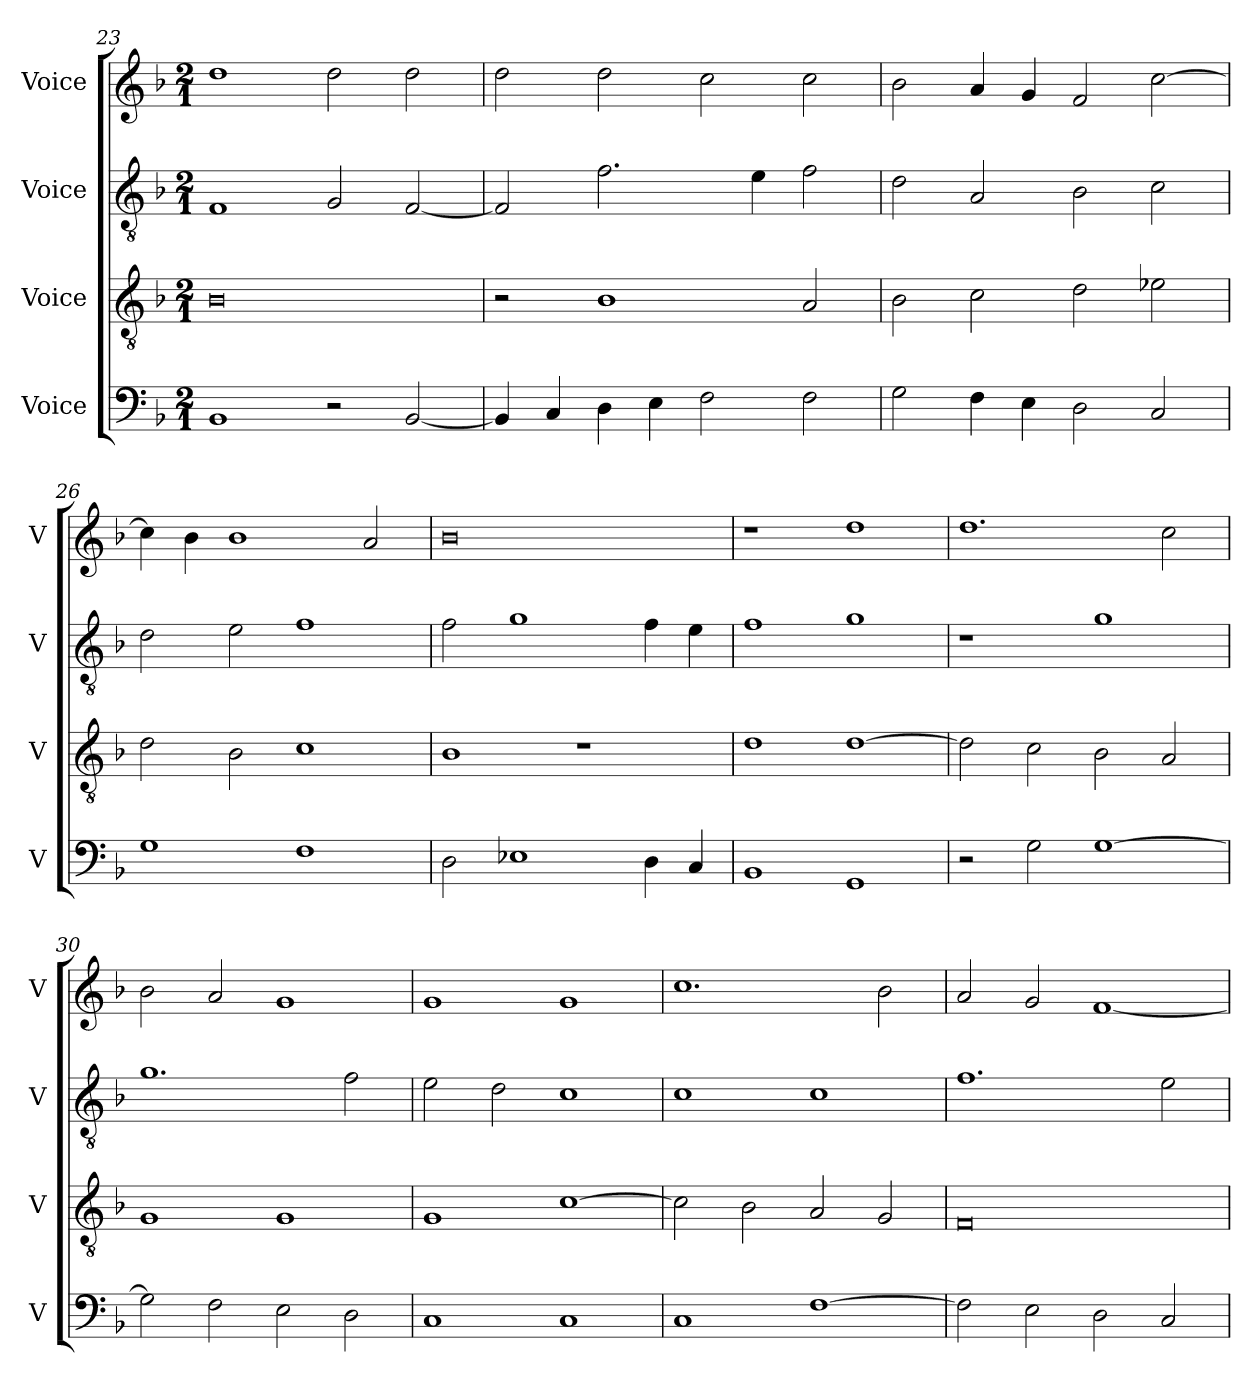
**kern	**kern	**kern	**kern
*part4	*part3	*part2	*part1
*staff4	*staff3	*staff2	*staff1
*I"Voice	*I"Voice	*I"Voice	*I"Voice
*I'V	*I'V	*I'V	*I'V
*clefF4	*clefGv2	*clefGv2	*clefG2
*k[b-]	*k[b-]	*k[b-]	*k[b-]
*M2/1	*M2/1	*M2/1	*M2/1
=23	=23	=23	=23
1BB-	0B-	1F	1dd
2r	.	2G/	2dd\
[2BB-/	.	[2F/	2dd\
=24	=24	=24	=24
4BB-/]	2r	2F/]	2dd\
4C/	.	.	.
4D\	1B-	2.f\	2dd\
4E\	.	.	.
2F\	.	.	2cc\
.	.	4e\	.
2F\	2A/	2f\	2cc\
!!LO:LB:g=z
=25	=25	=25	=25
2G\	2B-\	2d\	2b-\
4F\	2c\	2A/	4a/
4E\	.	.	4g/
2D\	2d\	2B-\	2f/
2C/	2e-X\	2c\	[2cc\
=26	=26	=26	=26
1G	2d\	2d\	4cc\]
.	.	.	4b-\
.	2B-\	2e\	1b-
1F	1c	1f	.
.	.	.	2a/
=27	=27	=27	=27
2D\	1B-	2f\	0b-
1E-X	.	1g	.
.	1r	.	.
4D\	.	4f\	.
4C/	.	4e\	.
=28	=28	=28	=28
1BB-	1d	1f	1r
1GG	[1d	1g	1dd
!!LO:PB:g=z
=29	=29	=29	=29
2r	2d\]	1r	1.dd
2G\	2c\	.	.
[1G	2B-\	1g	.
.	2A/	.	2cc\
=30	=30	=30	=30
2G\]	1G	1.g	2b-\
2F\	.	.	2a/
2E\	1G	.	1g
2D\	.	2f\	.
=31	=31	=31	=31
1C	1G	2e\	1g
.	.	2d\	.
1C	[1c	1c	1g
=32	=32	=32	=32
1C	2c\]	1c	1.cc
.	2B-\	.	.
[1F	2A/	1c	.
.	2G/	.	2b-\
!!LO:LB:g=z
=33	=33	=33	=33
2F\]	0F	1.f	2a/
2E\	.	.	2g/
2D\	.	.	[1f
2C/	.	2e\	.
=	=	=	=
*-	*-	*-	*-
